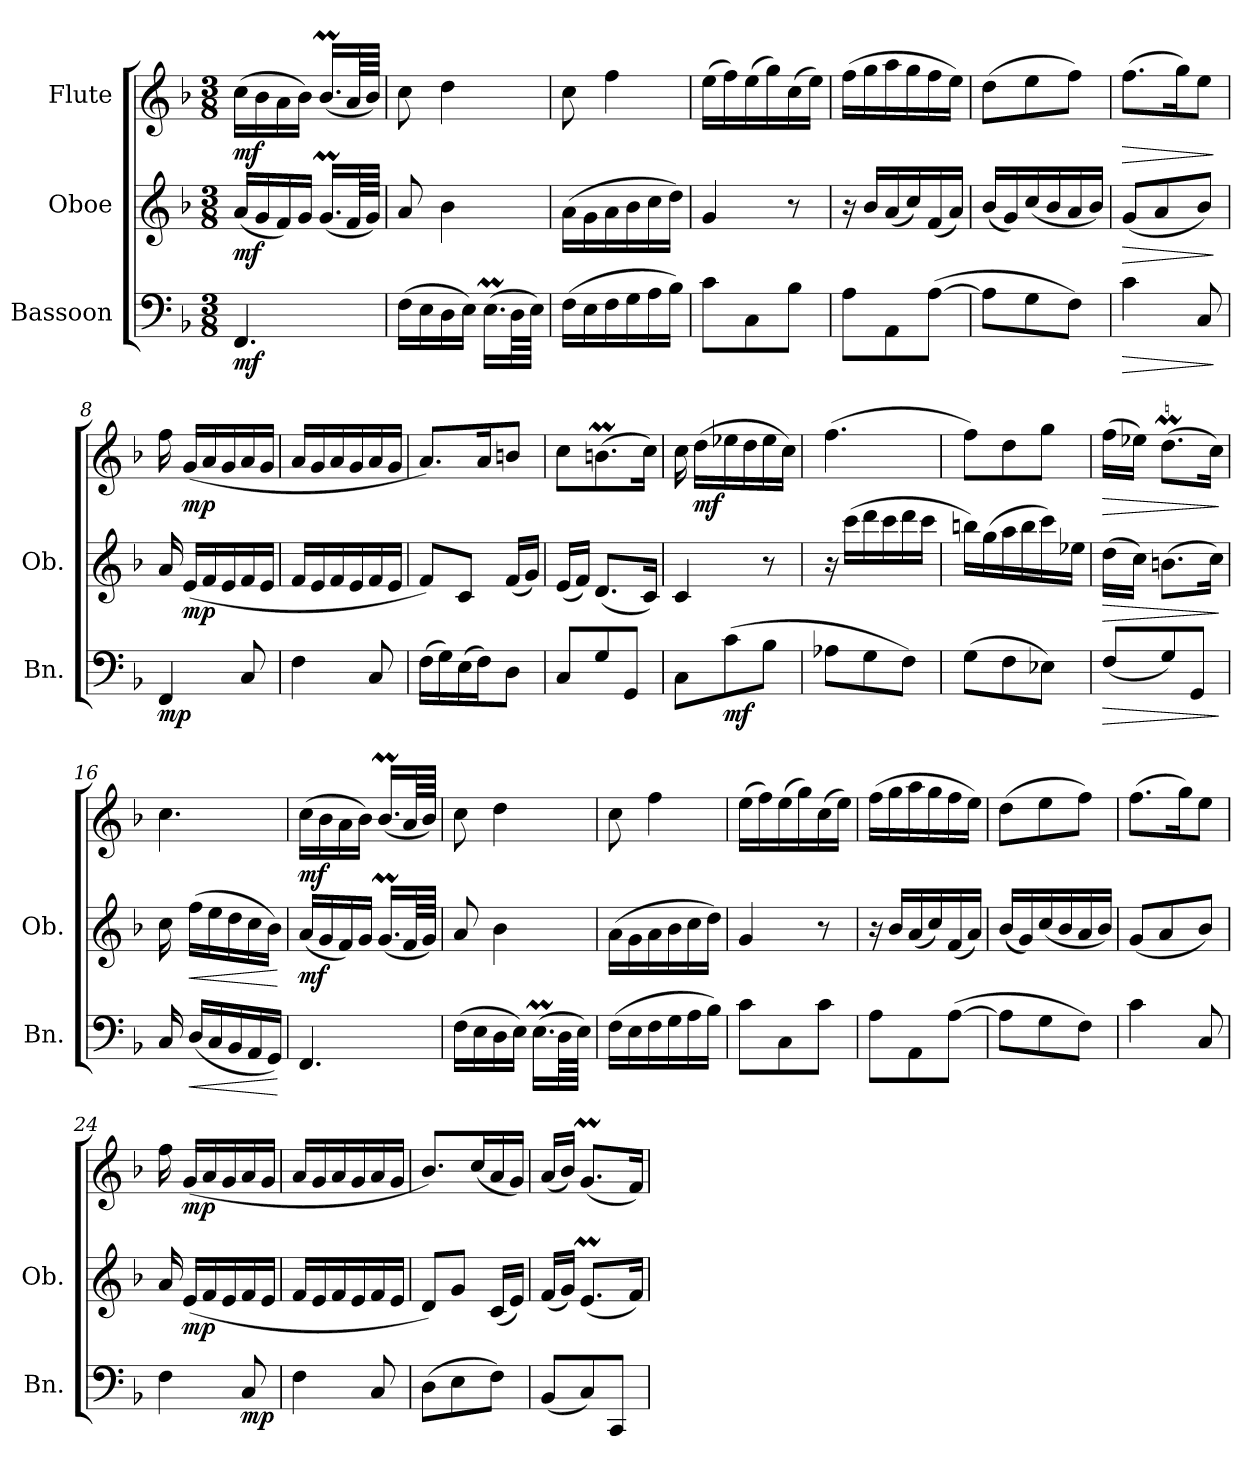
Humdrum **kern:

**kern	**dynam	**kern	**dynam	**kern	**dynam
*part3	*part3	*part2	*part2	*part1	*part1
*staff3	*staff3	*staff2	*staff2	*staff1	*staff1
*I"Bassoon	*	*I"Oboe	*	*I"Flute	*
*I'Bn.	*	*I'Ob.	*	*	*
*clefF4	*	*clefG2	*	*clefG2	*
*k[b-]	*	*k[b-]	*	*k[b-]	*
*M3/8	*	*M3/8	*	*M3/8	*
*MM48	*	*MM48	*	*MM48	*
=1	=1	=1	=1	=1	=1
!	!LO:DY:b	!	!LO:DY:b	!	!LO:DY:b
4.FF/	mf	(<16a/LL	mf	(>16cc\LL	mf
.	.	16g/	.	16b-\	.
.	.	16f/)	.	16a\	.
.	.	16g/JJ	.	16b-\JJ)	.
.	.	(<16.gM/LL	.	(<16.b-M/LL	.
.	.	64f/LL	.	64a/LL	.
.	.	64g/JJJJ)	.	64b-/JJJJ)	.
=2	=2	=2	=2	=2	=2
(>16F\LL	.	8a/	.	8cc\	.
16E\	.	.	.	.	.
16D\	.	4b-\	.	4dd\	.
16E\JJ)	.	.	.	.	.
(>16.Em\LL	.	.	.	.	.
64D\LL	.	.	.	.	.
64E\JJJJ)	.	.	.	.	.
=3	=3	=3	=3	=3	=3
(>16F\LL	.	(>16a\LL	.	8cc\	.
16E\	.	16g\	.	.	.
16F\	.	16a\	.	4ff\	.
16G\	.	16b-\	.	.	.
16A\	.	16cc\	.	.	.
16B-\JJ)	.	16dd\JJ)	.	.	.
=4	=4	=4	=4	=4	=4
8c\L	.	4g/	.	(>16ee\LL	.
.	.	.	.	16ff\)	.
8C\	.	.	.	(>16ee\	.
.	.	.	.	16gg\)	.
8B-\J	.	8r	.	(>16cc\	.
.	.	.	.	16ee\JJ)	.
=5	=5	=5	=5	=5	=5
8A\L	.	16r	.	(>16ff\LL	.
.	.	16b-/LL	.	16gg\	.
8AA\	.	(<16a/	.	16aa\	.
.	.	16cc/)	.	16gg\	.
(>[8A\J	.	(<16f/	.	16ff\	.
.	.	16a/JJ)	.	16ee\JJ)	.
=6	=6	=6	=6	=6	=6
8A\L]	.	(<16b-/LL	.	(>8dd\L	.
.	.	16g/)	.	.	.
8G\	.	(<16cc/	.	8ee\	.
.	.	16b-/	.	.	.
8F\J)	.	16a/	.	8ff\J)	.
.	.	16b-/JJ)	.	.	.
=7	=7	=7	=7	=7	=7
!	!LO:HP:b	!	!LO:HP:b	!	!LO:HP:b
4c\	>	(<8g/L	>	(>8.ff\L	>
.	.	8a/	.	.	.
.	.	.	.	16gg\K)	.
8C/	.	8b-/J)	.	8ee\J	.
.	]	.	]	.	]
=8	=8	=8	=8	=8	=8
!	!LO:DY:b	!	!	!	!
4FF/	mp	16a/	.	16ff\	.
!	!	!	!LO:DY:b	!	!LO:DY:b
.	.	(>16e/LL	mp	(>16g/LL	mp
.	.	16f/	.	16a/	.
.	.	16e/	.	16g/	.
8C/	.	16f/	.	16a/	.
.	.	16e/JJ	.	16g/JJ	.
=9	=9	=9	=9	=9	=9
4F\	.	16f/LL	.	16a/LL	.
.	.	16e/	.	16g/	.
.	.	16f/	.	16a/	.
.	.	16e/	.	16g/	.
8C/	.	16f/	.	16a/	.
.	.	16e/JJ	.	16g/JJ	.
=10	=10	=10	=10	=10	=10
(>16F\LL	.	8f/L)	.	8.a/L)	.
16G\)	.	.	.	.	.
(>16E\	.	8c/J	.	.	.
16F\J)	.	.	.	16a/K	.
8D\J	.	(<16f/LL	.	8bn/J	.
.	.	16g/JJ)	.	.	.
=11	=11	=11	=11	=11	=11
8C/L	.	(<16e/LL	.	8cc\L	.
.	.	16f/JJ)	.	.	.
8G/	.	(<8.d/L	.	(>8.bnm\	.
8GG/J	.	.	.	.	.
.	.	16c/Jk)	.	16cc\Jk)	.
=12	=12	=12	=12	=12	=12
8C\L	.	4c/	.	16cc\	.
!	!	!	!	!	!LO:DY:b
.	.	.	.	(>16dd\LL	mf
!	!LO:DY:b	!	!	!	!
(>8c\	mf	.	.	16ee-X\	.
.	.	.	.	16dd\	.
8B-\J	.	8r	.	16ee-\	.
.	.	.	.	16cc\JJ)	.
=13	=13	=13	=13	=13	=13
8A-X\L	.	16r	.	(>4.ff\	.
.	.	(>16ccc\LL	.	.	.
8G\	.	16ddd\	.	.	.
.	.	16ccc\	.	.	.
8F\J)	.	16ddd\	.	.	.
.	.	16ccc\JJ	.	.	.
=14	=14	=14	=14	=14	=14
(>8G\L	.	16bbn\LL)	.	8ff\L)	.
.	.	(>16gg\	.	.	.
8F\	.	16aa\	.	8dd\	.
.	.	16bb\	.	.	.
8E-X\J)	.	16ccc\)	.	8gg\J	.
.	.	16ee-X\JJ	.	.	.
=15	=15	=15	=15	=15	=15
!	!LO:HP:b	!	!LO:HP:b	!	!LO:HP:b
(<8F/L	>	(>16dd\LL	>	(>16ff\LL	>
.	.	16cc\JJ)	.	16ee-X\JJ)	.
8G/)	.	(>8.bn\L	.	(>8.ddM\L	.
8GG/J	.	.	.	.	.
.	.	16cc\Jk)	.	16cc\Jk)	.
.	]	.	]	.	]
=16	=16	=16	=16	=16	=16
16C/	.	16cc\	.	4.cc\	.
!	!LO:HP:b	!	!LO:HP:b	!	!
(<16D/LL	<	(>16ff\LL	<	.	.
16C/	.	16ee\	.	.	.
16BB-/	.	16dd\	.	.	.
16AA/	.	16cc\	.	.	.
16GG/JJ)	.	16b-\JJ)	.	.	.
.	[	.	[	.	.
=17	=17	=17	=17	=17	=17
!	!	!	!LO:DY:b	!	!LO:DY:b
4.FF/	.	(<16a/LL	mf	(>16cc\LL	mf
.	.	16g/	.	16b-\	.
.	.	16f/)	.	16a\	.
.	.	16g/JJ	.	16b-\JJ)	.
.	.	(<16.gM/LL	.	(<16.b-M/LL	.
.	.	64f/LL	.	64a/LL	.
.	.	64g/JJJJ)	.	64b-/JJJJ)	.
=18	=18	=18	=18	=18	=18
(>16F\LL	.	8a/	.	8cc\	.
16E\	.	.	.	.	.
16D\	.	4b-\	.	4dd\	.
16E\JJ)	.	.	.	.	.
(>16.Em\LL	.	.	.	.	.
64D\LL	.	.	.	.	.
64E\JJJJ)	.	.	.	.	.
=19	=19	=19	=19	=19	=19
(>16F\LL	.	(>16a\LL	.	8cc\	.
16E\	.	16g\	.	.	.
16F\	.	16a\	.	4ff\	.
16G\	.	16b-\	.	.	.
16A\	.	16cc\	.	.	.
16B-\JJ)	.	16dd\JJ)	.	.	.
=20	=20	=20	=20	=20	=20
8c\L	.	4g/	.	(>16ee\LL	.
.	.	.	.	16ff\)	.
8C\	.	.	.	(>16ee\	.
.	.	.	.	16gg\)	.
8c\J	.	8r	.	(>16cc\	.
.	.	.	.	16ee\JJ)	.
=21	=21	=21	=21	=21	=21
8A\L	.	16r	.	(>16ff\LL	.
.	.	16b-/LL	.	16gg\	.
8AA\	.	(<16a/	.	16aa\	.
.	.	16cc/)	.	16gg\	.
(>[8A\J	.	(<16f/	.	16ff\	.
.	.	16a/JJ)	.	16ee\JJ)	.
=22	=22	=22	=22	=22	=22
8A\L]	.	(<16b-/LL	.	(>8dd\L	.
.	.	16g/)	.	.	.
8G\	.	(<16cc/	.	8ee\	.
.	.	16b-/	.	.	.
8F\J)	.	16a/	.	8ff\J)	.
.	.	16b-/JJ)	.	.	.
=23	=23	=23	=23	=23	=23
4c\	.	(<8g/L	.	(>8.ff\L	.
.	.	8a/	.	.	.
.	.	.	.	16gg\K)	.
8C/	.	8b-/J)	.	8ee\J	.
=24	=24	=24	=24	=24	=24
4F\	.	16a/	.	16ff\	.
!	!	!	!LO:DY:b	!	!LO:DY:b
.	.	(>16e/LL	mp	(>16g/LL	mp
.	.	16f/	.	16a/	.
.	.	16e/	.	16g/	.
!	!LO:DY:b	!	!	!	!
8C/	mp	16f/	.	16a/	.
.	.	16e/JJ	.	16g/JJ	.
=25	=25	=25	=25	=25	=25
4F\	.	16f/LL	.	16a/LL	.
.	.	16e/	.	16g/	.
.	.	16f/	.	16a/	.
.	.	16e/	.	16g/	.
8C/	.	16f/	.	16a/	.
.	.	16e/JJ	.	16g/JJ	.
=26	=26	=26	=26	=26	=26
(>8D\L	.	8d/L)	.	8.b-/L)	.
8E\	.	8g/J	.	.	.
.	.	.	.	(<16cc/L	.
8F\J)	.	(<16c/LL	.	16a/	.
.	.	16e/JJ)	.	16g/JJ)	.
=27	=27	=27	=27	=27	=27
(<8BB-/L	.	(<16f/LL	.	(<16a/LL	.
.	.	16g/JJ)	.	16b-/JJ)	.
8C/)	.	(<8.em/L	.	(<8.gM/L	.
8CC/J	.	.	.	.	.
.	.	16f/Jk)	.	16f/Jk)	.
=	=	=	=	=	=
*-	*-	*-	*-	*-	*-
